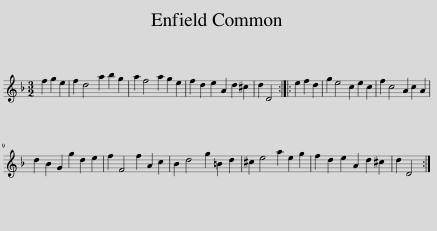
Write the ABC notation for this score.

X:1
L:1/8
M:3/2
I:linebreak $
K:Dmin
V:1 treble
V:1
 f2 g2 e2 | f2 d4 a2 b2 g2 | a2 f4 a2 g2 e2 | f2 d2 e2 A2 d2 ^c2 | d2 D4 :: %5
 e2 f2 d2 | g2 e4 c2 e2 c2 | f2 c4 A2 c2 A2 |$ d2 B2 G2 g2 d2 e2 | f2 F4 f2 A2 c2 | %10
 B2 d4 g2 =B2 d2 | ^c2 e4 a2 e2 g2 | f2 d2 e2 A2 d2 ^c2 | d2 D4 :| %14
